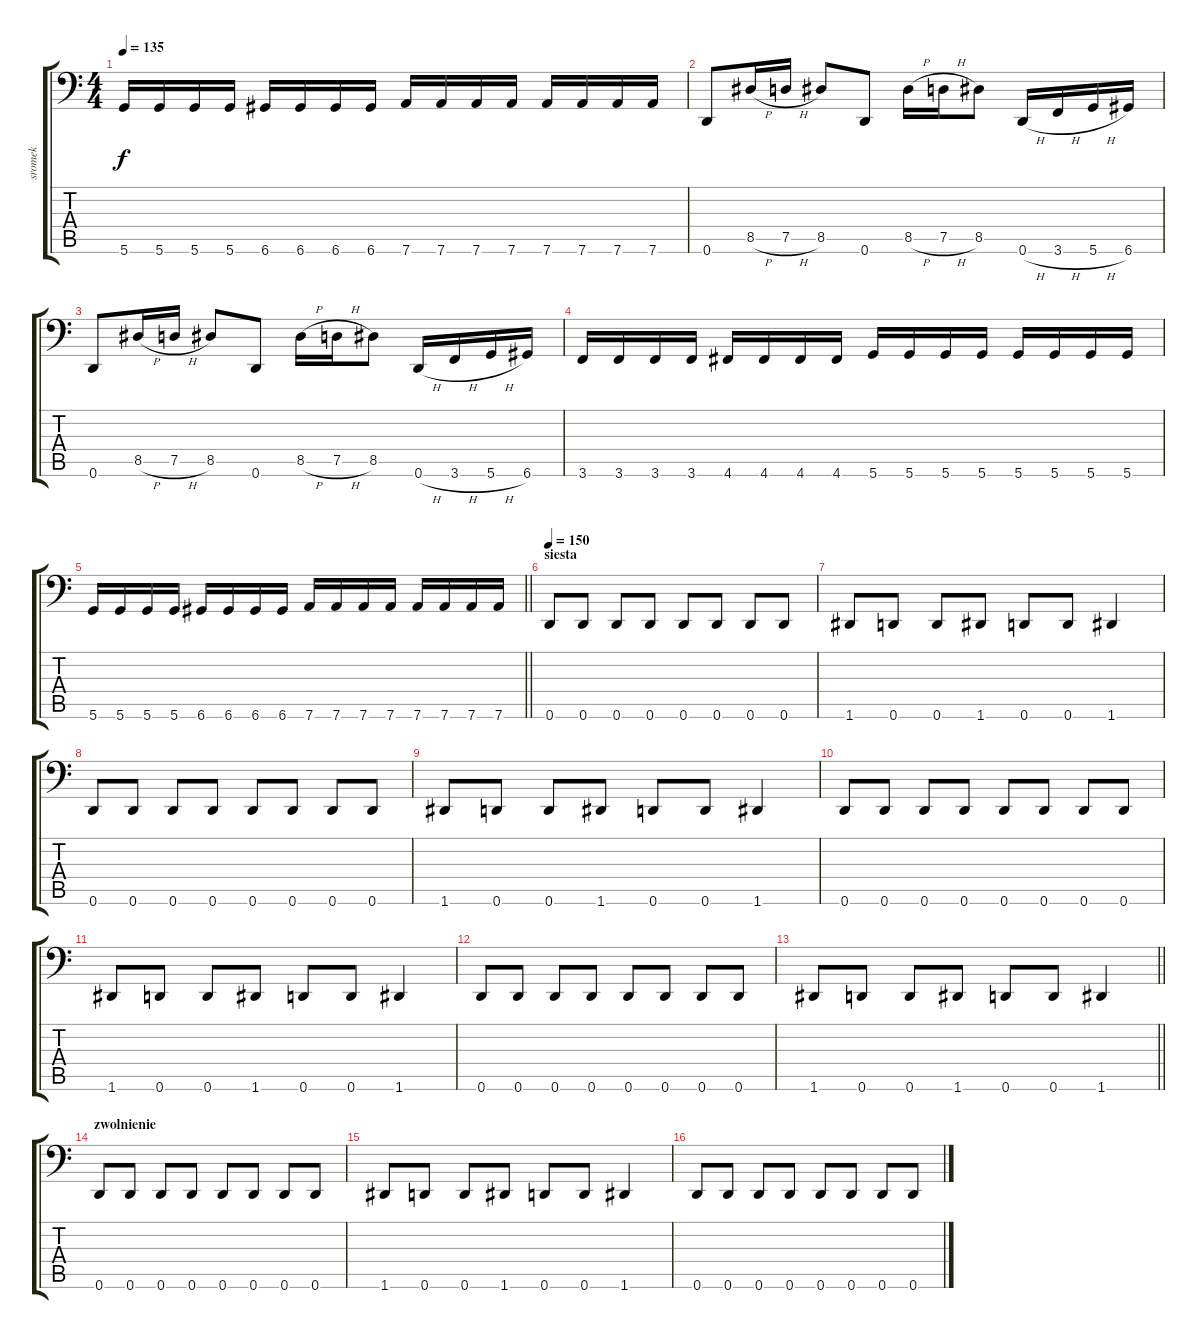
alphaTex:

\track ("sromek" "sromek") {instrument electricbassfinger}
\staff {score tabs}
\tuning (D3 A2 F2 C2 G1 D1) {hide}
\ts (4 4)
\tempo 135
\clef f4
\ks c
5.6.16{dy f} 5.6.16 5.6.16 5.6.16 6.6.16 6.6.16 6.6.16 6.6.16 7.6.16 7.6.16 7.6.16 7.6.16 7.6.16 7.6.16 7.6.16 7.6.16 |
0.6.8 8.5{h}.16 7.5{h}.16 8.5.8 0.6.8 8.5{h}.16 7.5{h}.16 8.5.8 0.6{h}.16 3.6{h}.16 5.6{h}.16 6.6.16 |
0.6.8 8.5{h}.16 7.5{h}.16 8.5.8 0.6.8 8.5{h}.16 7.5{h}.16 8.5.8 0.6{h}.16 3.6{h}.16 5.6{h}.16 6.6.16 |
3.6.16 3.6.16 3.6.16 3.6.16 4.6.16 4.6.16 4.6.16 4.6.16 5.6.16 5.6.16 5.6.16 5.6.16 5.6.16 5.6.16 5.6.16 5.6.16 |
\barLineRight lightlight
5.6.16 5.6.16 5.6.16 5.6.16 6.6.16 6.6.16 6.6.16 6.6.16 7.6.16 7.6.16 7.6.16 7.6.16 7.6.16 7.6.16 7.6.16 7.6.16 |
\section ("" "siesta")
\tempo 150
0.6.8 0.6.8 0.6.8 0.6.8 0.6.8 0.6.8 0.6.8 0.6.8 |
1.6.8 0.6.8 0.6.8 1.6.8 0.6.8 0.6.8 1.6.4 |
0.6.8 0.6.8 0.6.8 0.6.8 0.6.8 0.6.8 0.6.8 0.6.8 |
1.6.8 0.6.8 0.6.8 1.6.8 0.6.8 0.6.8 1.6.4 |
0.6.8 0.6.8 0.6.8 0.6.8 0.6.8 0.6.8 0.6.8 0.6.8 |
1.6.8 0.6.8 0.6.8 1.6.8 0.6.8 0.6.8 1.6.4 |
0.6.8 0.6.8 0.6.8 0.6.8 0.6.8 0.6.8 0.6.8 0.6.8 |
\barLineRight lightlight
1.6.8 0.6.8 0.6.8 1.6.8 0.6.8 0.6.8 1.6.4 |
\section ("" "zwolnienie")
0.6.8 0.6.8 0.6.8 0.6.8 0.6.8 0.6.8 0.6.8 0.6.8 |
1.6.8 0.6.8 0.6.8 1.6.8 0.6.8 0.6.8 1.6.4 |
0.6.8 0.6.8 0.6.8 0.6.8 0.6.8 0.6.8 0.6.8 0.6.8
